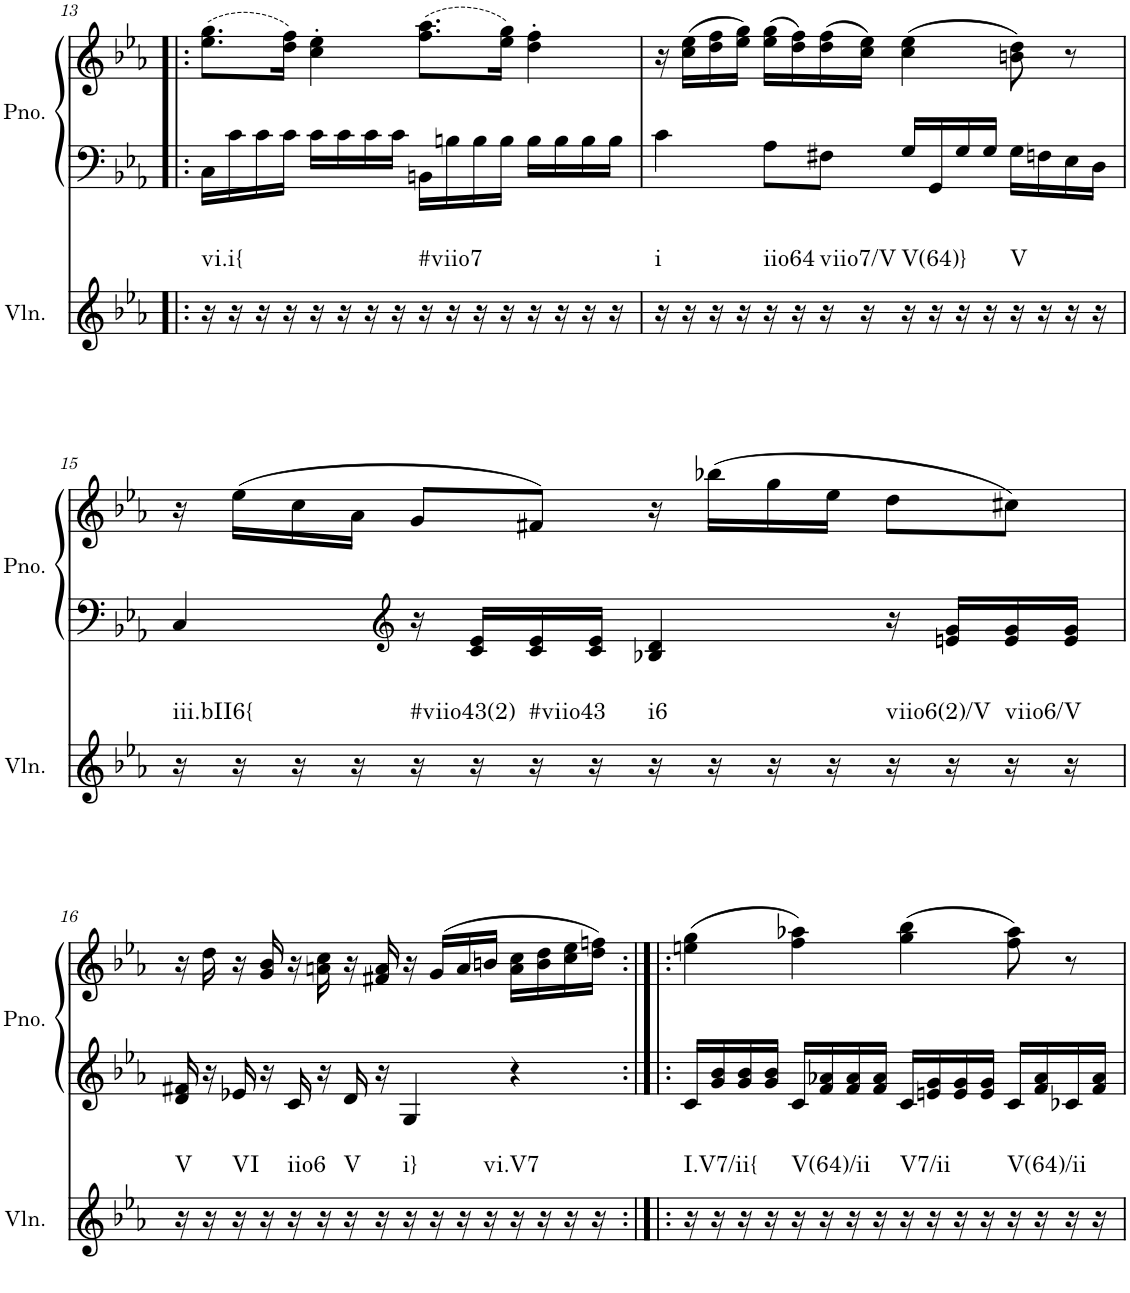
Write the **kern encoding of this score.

**kern	**harte	**kern	**kern
*part2	*part2	*part1	*part1
*staff3	*	*staff2	*staff1
*I"Violin	*	*I"Piano, Piano right	*
*I'Vln.	*	*I'Pno.	*
!!LO:PB:g=z
*clefG2	*	*clefG2	*clefG2
*k[b-e-a-]	*	*k[b-e-a-]	*k[b-e-a-]
*M4/4	*	*M4/4	*M4/4
=13!|:	=13!|:	=13!|:	=13!|:
!	!LO:H:kt=vi.i{	!	!
16r	N	16C\LL	(8.ee-\ 8.gg\L
16r	.	16c\	.
16r	.	16c\	.
16r	.	16c\JJ	16dd\ 16ff\Jk)
16r	.	16c\LL	4cc\' 4ee-\'
16r	.	16c\	.
16r	.	16c\	.
16r	.	16c\JJ	.
!	!LO:H:kt=#viio7	!	!
16r	N	16BBn\LL	(8.ff\ 8.aa-\L
16r	.	16Bn\	.
16r	.	16B\	.
16r	.	16B\JJ	16ee-\ 16gg\Jk)
16r	.	16B\LL	4dd\' 4ff\'
16r	.	16B\	.
16r	.	16B\	.
16r	.	16B\JJ	.
=14	=14	=14	=14
!	!LO:H:kt=i	!	!
16r	N	4c\	16r
16r	.	.	(16cc\ 16ee-\LL
16r	.	.	16dd\ 16ff\
16r	.	.	16ee-\ 16gg\JJ)
!	!LO:H:kt=iio64	!	!
16r	N	8A-\L	(16ee-\ 16gg\LL
16r	.	.	16dd\ 16ff\)
!	!LO:H:kt=viio7/V	!	!
16r	N	8F#X\J	(16dd\ 16ff\
16r	.	.	16cc\ 16ee-\JJ)
!	!LO:H:kt=V(64)}	!	!
16r	N	16G/LL	(4cc\ 4ee-\
16r	.	16GG/	.
16r	.	16G/	.
16r	.	16G/JJ	.
!	!LO:H:kt=V	!	!
16r	N	16G\LL	8bn\ 8dd\)
16r	.	16Fn\	.
16r	.	16E-\	8r
16r	.	16D\JJ	.
!!LO:LB:g=z
=15	=15	=15	=15
!	!LO:H:kt=iii.bII6{	!	!
16r	N	4C/	16r
16r	.	.	(16ee-\LL
16r	.	.	16cc\
16r	.	.	16a-\JJ
*	*	*clefG2	*
!	!LO:H:kt=#viio43(2)	!	!
16r	N	16r	8g/L
16r	.	16c/ 16e-/LL	.
!	!LO:H:kt=#viio43	!	!
16r	N	16c/ 16e-/	8f#X/J)
16r	.	16c/ 16e-/JJ	.
!	!LO:H:kt=i6	!	!
16r	N	4B-X/ 4d/	16r
16r	.	.	(16bb-X\LL
16r	.	.	16gg\
16r	.	.	16ee-\JJ
!	!LO:H:kt=viio6(2)/V	!	!
16r	N	16r	8dd\L
16r	.	16en/ 16g/LL	.
!	!LO:H:kt=viio6/V	!	!
16r	N	16e/ 16g/	8cc#X\J)
16r	.	16e/ 16g/JJ	.
!!LO:LB:g=z
=16	=16	=16	=16
!	!LO:H:kt=V	!	!
16r	N	16d/ 16f#X/	16r
16r	.	16r	16dd\
!	!LO:H:kt=VI	!	!
16r	N	16e-X/	16r
16r	.	16r	16g/ 16b-/
!	!LO:H:kt=iio6	!	!
16r	N	16c/	16r
16r	.	16r	16an\ 16cc\
!	!LO:H:kt=V	!	!
16r	N	16d/	16r
16r	.	16r	16f#X/ 16a/
!	!LO:H:kt=i}	!	!
16r	N	4G/	16r
16r	.	.	(16g/LL
16r	.	.	16a/
!	!LO:H:kt=vi.V7	!	!
16r	N	.	16bn/JJ
16r	.	4r	16a\ 16cc\LL
16r	.	.	16b\ 16dd\
16r	.	.	16cc\ 16ee-\
16r	.	.	16dd\ 16ffn\JJ)
=17:|!|:	=17:|!|:	=17:|!|:	=17:|!|:
!	!LO:H:kt=I.V7/ii{	!	!
16r	N	16c/LL	(4een\ 4gg\
16r	.	16g/ 16b-/	.
16r	.	16g/ 16b-/	.
16r	.	16g/ 16b-/JJ	.
!	!LO:H:kt=V(64)/ii	!	!
16r	N	16c/LL	4ff\ 4aa-X\)
16r	.	16f/ 16a-X/	.
16r	.	16f/ 16a-/	.
16r	.	16f/ 16a-/JJ	.
!	!LO:H:kt=V7/ii	!	!
16r	N	16c/LL	(4gg\ 4bb-\
16r	.	16en/ 16g/	.
16r	.	16e/ 16g/	.
16r	.	16e/ 16g/JJ	.
!	!LO:H:kt=V(64)/ii	!	!
16r	N	16c/LL	8ff\ 8aa-\)
16r	.	16f/ 16a-/	.
16r	.	16c-X/	8r
16r	.	16f/ 16a-/JJ	.
=	=	=	=
*-	*-	*-	*-
